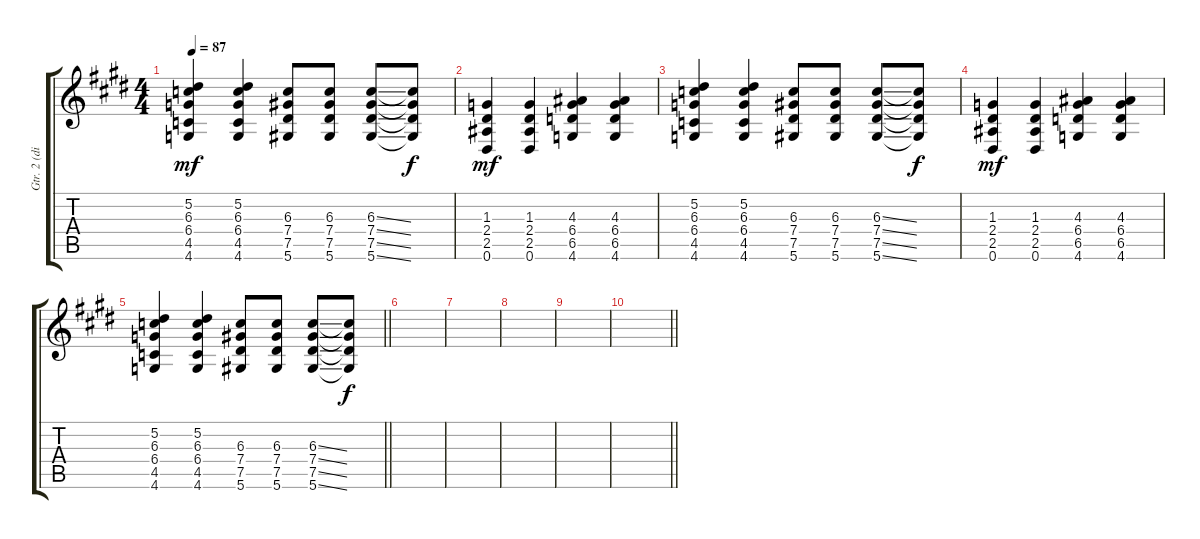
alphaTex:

\track ("Gtr. 2 (dist.)" "Gtr. 2 (di") {instrument overdrivenguitar}
\staff {score tabs}
\tuning (Eb4 Bb3 Gb3 Db3 Ab2 Eb2) {hide}
\ts (4 4)
\tempo 87
\clef g2
\ks e
(5.2 6.3 6.4 4.5 4.6).4{dy mf} (5.2 6.3 6.4 4.5 4.6).4 (6.3 7.4 7.5 5.6).8 (6.3 7.4 7.5 5.6).8 (6.3{ss} 7.4{ss} 7.5{ss} 5.6{ss}).8 (6.3{t} 7.4{t} 7.5{t} 5.6{t}).8{dy f} |
(1.3 2.4 2.5 0.6).4{dy mf} (1.3 2.4 2.5 0.6).4 (4.3 6.4 6.5 4.6).4 (4.3 6.4 6.5 4.6).4 |
(5.2 6.3 6.4 4.5 4.6).4 (5.2 6.3 6.4 4.5 4.6).4 (6.3 7.4 7.5 5.6).8 (6.3 7.4 7.5 5.6).8 (6.3{ss} 7.4{ss} 7.5{ss} 5.6{ss}).8 (6.3{t} 7.4{t} 7.5{t} 5.6{t}).8{dy f} |
(1.3 2.4 2.5 0.6).4{dy mf} (1.3 2.4 2.5 0.6).4 (4.3 6.4 6.5 4.6).4 (4.3 6.4 6.5 4.6).4 |
\barLineRight lightlight
(5.2 6.3 6.4 4.5 4.6).4 (5.2 6.3 6.4 4.5 4.6).4 (6.3 7.4 7.5 5.6).8 (6.3 7.4 7.5 5.6).8 (6.3{ss} 7.4{ss} 7.5{ss} 5.6{ss}).8 (6.3{t} 7.4{t} 7.5{t} 5.6{t}).8{dy f} |
|
|
|
|
\barLineRight lightlight
